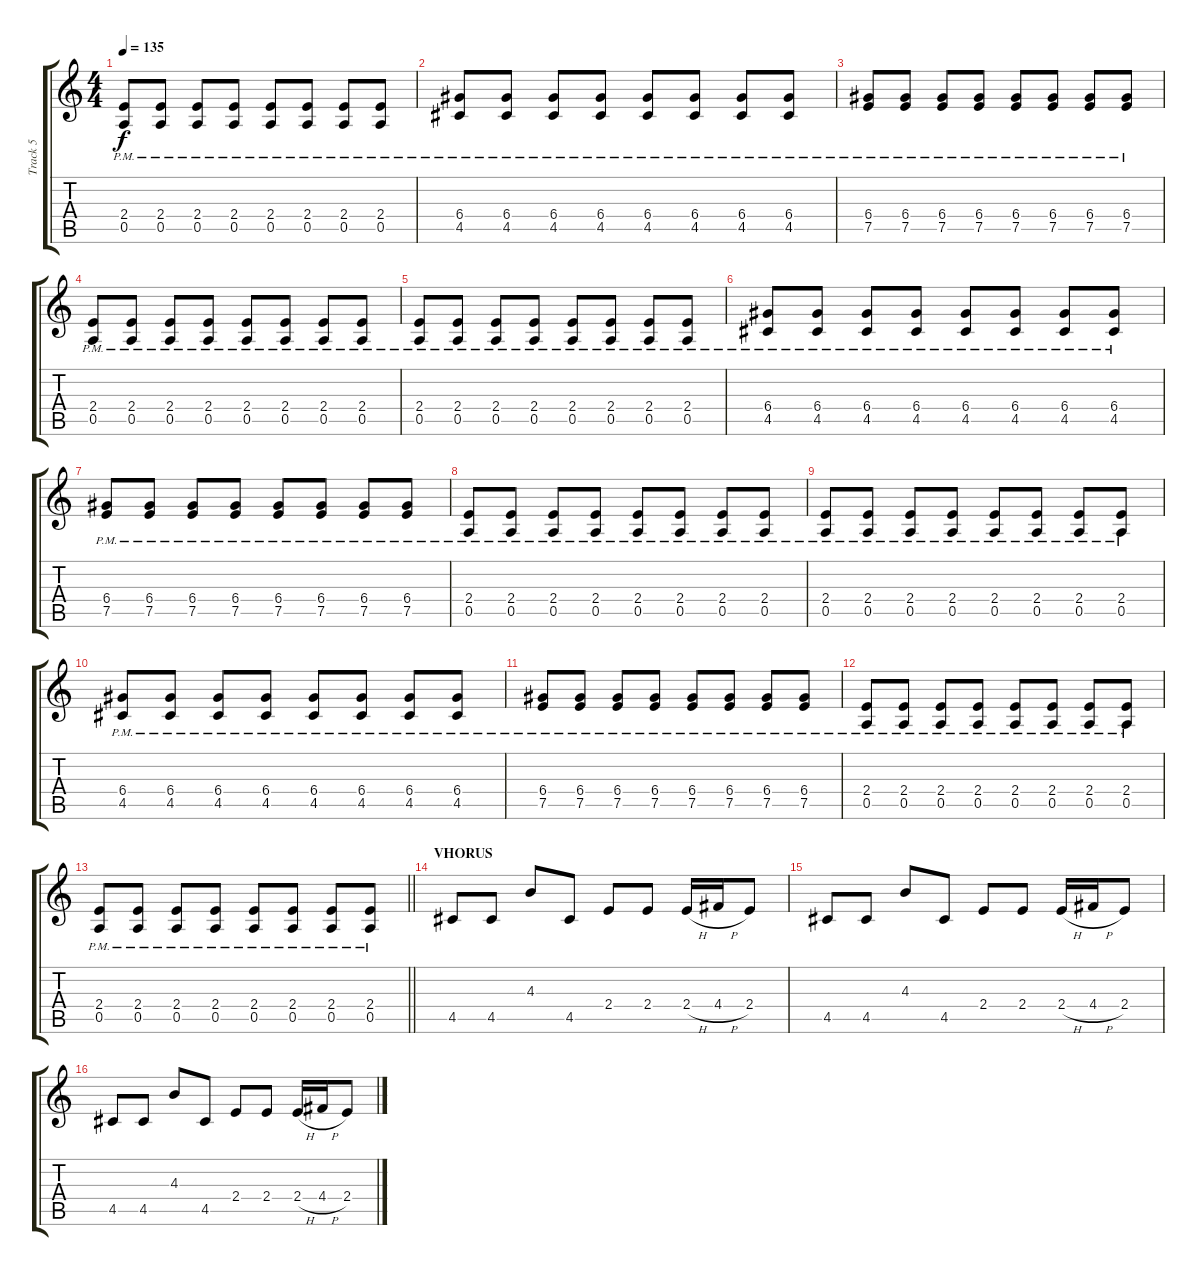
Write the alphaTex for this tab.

\track ("Track 5" "Track 5") {instrument overdrivenguitar}
\staff {score tabs}
\tuning (E4 B3 G3 D3 A2 D2) {hide}
\ts (4 4)
\tempo 135
\clef g2
\ks c
(2.4{pm} 0.5{pm}).8{dy f} (2.4{pm} 0.5{pm}).8 (2.4{pm} 0.5{pm}).8 (2.4{pm} 0.5{pm}).8 (2.4{pm} 0.5{pm}).8 (2.4{pm} 0.5{pm}).8 (2.4{pm} 0.5{pm}).8 (2.4{pm} 0.5{pm}).8 |
(6.4{pm} 4.5{pm}).8 (6.4{pm} 4.5{pm}).8 (6.4{pm} 4.5{pm}).8 (6.4{pm} 4.5{pm}).8 (6.4{pm} 4.5{pm}).8 (6.4{pm} 4.5{pm}).8 (6.4{pm} 4.5{pm}).8 (6.4{pm} 4.5{pm}).8 |
(6.4{pm} 7.5{pm}).8 (6.4{pm} 7.5{pm}).8 (6.4{pm} 7.5{pm}).8 (6.4{pm} 7.5{pm}).8 (6.4{pm} 7.5{pm}).8 (6.4{pm} 7.5{pm}).8 (6.4{pm} 7.5{pm}).8 (6.4{pm} 7.5{pm}).8 |
(2.4{pm} 0.5{pm}).8 (2.4{pm} 0.5{pm}).8 (2.4{pm} 0.5{pm}).8 (2.4{pm} 0.5{pm}).8 (2.4{pm} 0.5{pm}).8 (2.4{pm} 0.5{pm}).8 (2.4{pm} 0.5{pm}).8 (2.4{pm} 0.5{pm}).8 |
(2.4{pm} 0.5{pm}).8 (2.4{pm} 0.5{pm}).8 (2.4{pm} 0.5{pm}).8 (2.4{pm} 0.5{pm}).8 (2.4{pm} 0.5{pm}).8 (2.4{pm} 0.5{pm}).8 (2.4{pm} 0.5{pm}).8 (2.4{pm} 0.5{pm}).8 |
(6.4{pm} 4.5{pm}).8 (6.4{pm} 4.5{pm}).8 (6.4{pm} 4.5{pm}).8 (6.4{pm} 4.5{pm}).8 (6.4{pm} 4.5{pm}).8 (6.4{pm} 4.5{pm}).8 (6.4{pm} 4.5{pm}).8 (6.4{pm} 4.5{pm}).8 |
(6.4{pm} 7.5{pm}).8 (6.4{pm} 7.5{pm}).8 (6.4{pm} 7.5{pm}).8 (6.4{pm} 7.5{pm}).8 (6.4{pm} 7.5{pm}).8 (6.4{pm} 7.5{pm}).8 (6.4{pm} 7.5{pm}).8 (6.4{pm} 7.5{pm}).8 |
(2.4{pm} 0.5{pm}).8 (2.4{pm} 0.5{pm}).8 (2.4{pm} 0.5{pm}).8 (2.4{pm} 0.5{pm}).8 (2.4{pm} 0.5{pm}).8 (2.4{pm} 0.5{pm}).8 (2.4{pm} 0.5{pm}).8 (2.4{pm} 0.5{pm}).8 |
(2.4{pm} 0.5{pm}).8 (2.4{pm} 0.5{pm}).8 (2.4{pm} 0.5{pm}).8 (2.4{pm} 0.5{pm}).8 (2.4{pm} 0.5{pm}).8 (2.4{pm} 0.5{pm}).8 (2.4{pm} 0.5{pm}).8 (2.4{pm} 0.5{pm}).8 |
(6.4{pm} 4.5{pm}).8 (6.4{pm} 4.5{pm}).8 (6.4{pm} 4.5{pm}).8 (6.4{pm} 4.5{pm}).8 (6.4{pm} 4.5{pm}).8 (6.4{pm} 4.5{pm}).8 (6.4{pm} 4.5{pm}).8 (6.4{pm} 4.5{pm}).8 |
(6.4{pm} 7.5{pm}).8 (6.4{pm} 7.5{pm}).8 (6.4{pm} 7.5{pm}).8 (6.4{pm} 7.5{pm}).8 (6.4{pm} 7.5{pm}).8 (6.4{pm} 7.5{pm}).8 (6.4{pm} 7.5{pm}).8 (6.4{pm} 7.5{pm}).8 |
(2.4{pm} 0.5{pm}).8 (2.4{pm} 0.5{pm}).8 (2.4{pm} 0.5{pm}).8 (2.4{pm} 0.5{pm}).8 (2.4{pm} 0.5{pm}).8 (2.4{pm} 0.5{pm}).8 (2.4{pm} 0.5{pm}).8 (2.4{pm} 0.5{pm}).8 |
\barLineRight lightlight
(2.4{pm} 0.5{pm}).8 (2.4{pm} 0.5{pm}).8 (2.4{pm} 0.5{pm}).8 (2.4{pm} 0.5{pm}).8 (2.4{pm} 0.5{pm}).8 (2.4{pm} 0.5{pm}).8 (2.4{pm} 0.5{pm}).8 (2.4{pm} 0.5{pm}).8 |
\section ("" "VHORUS")
4.5.8 4.5.8 4.3.8 4.5.8 2.4.8 2.4.8 2.4{h}.16 4.4{h}.16 2.4.8 |
4.5.8 4.5.8 4.3.8 4.5.8 2.4.8 2.4.8 2.4{h}.16 4.4{h}.16 2.4.8 |
4.5.8 4.5.8 4.3.8 4.5.8 2.4.8 2.4.8 2.4{h}.16 4.4{h}.16 2.4.8
